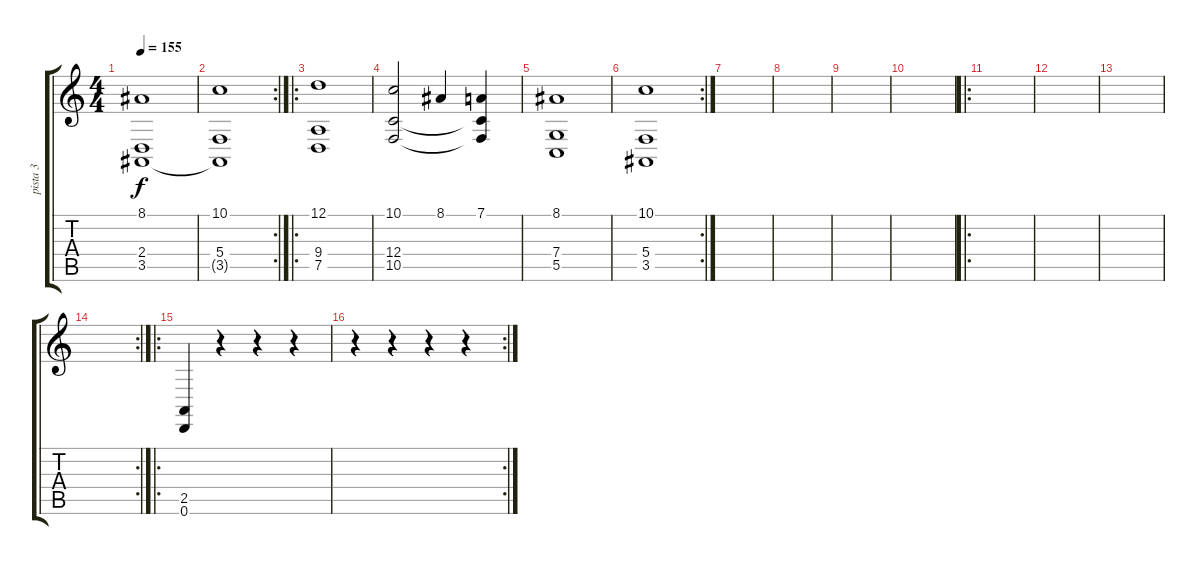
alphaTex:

\track ("pista 3" "pista 3") {instrument stringensemble1}
\staff {score tabs}
\tuning (D4 A3 F3 C3 G2 D2) {hide}
\ts (4 4)
\tempo 155
\clef g2
\ks c
(8.1 2.4 3.5).1{dy f} |
\rc 2
(10.1 5.4 3.5{t}).1 |
\ro
(12.1 9.4 7.5).1 |
(10.1 12.4 10.5).2 8.1.4 (7.1 12.4{t} 10.5{t}).4 |
(8.1 7.4 5.5).1 |
\rc 2
(10.1 5.4 3.5).1 |
|
|
|
|
\ro
|
|
|
\rc 2
|
\ro
(2.5 0.6).4 r.4 r.4 r.4 |
\rc 2
r.4 r.4 r.4 r.4
